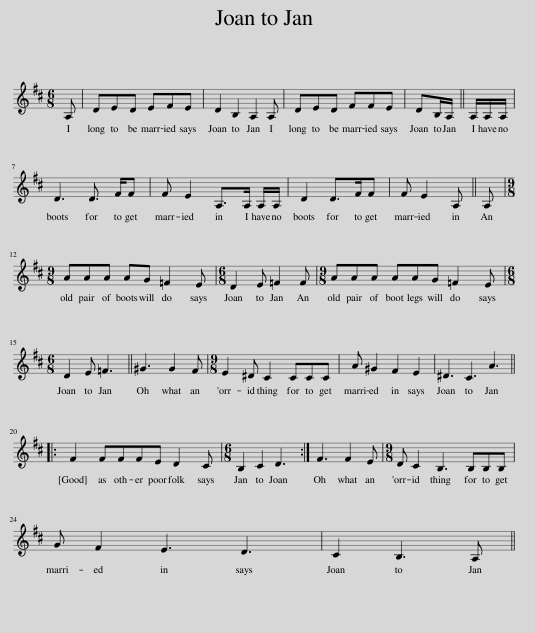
X:1
L:1/8
M:6/8
I:linebreak $
K:D
V:1 treble
V:1
 A, | DED EFE | D2 B,2 A,2 A, | DED FFE | DB,/A,/ || %5
 A,/A,/A,/ |$ D3 D3/2 F/F | F E2 A,>A, A,/A,/ | D2 D>FF | F E2 A, || %10
 A, |$[M:9/8] AAA AG =F2 E |[M:6/8] D2 E =F2 F |[M:9/8] AAA AAG =F2 E |$[M:6/8] D2 E =F3 || %15
 ^G3 G2 F |[M:9/8] E2 ^D C2 CCC | A ^G2 F2 E2 | ^D3 C3 A3 |:$ F2 FFFE D2 C | %20
[M:6/8] B,2 C2 D3 :| F3 F2 E |[M:9/8] D C2 B,3 B,B,B, |$ G F2 E3 D3 | C2 B,3 A, || %25
